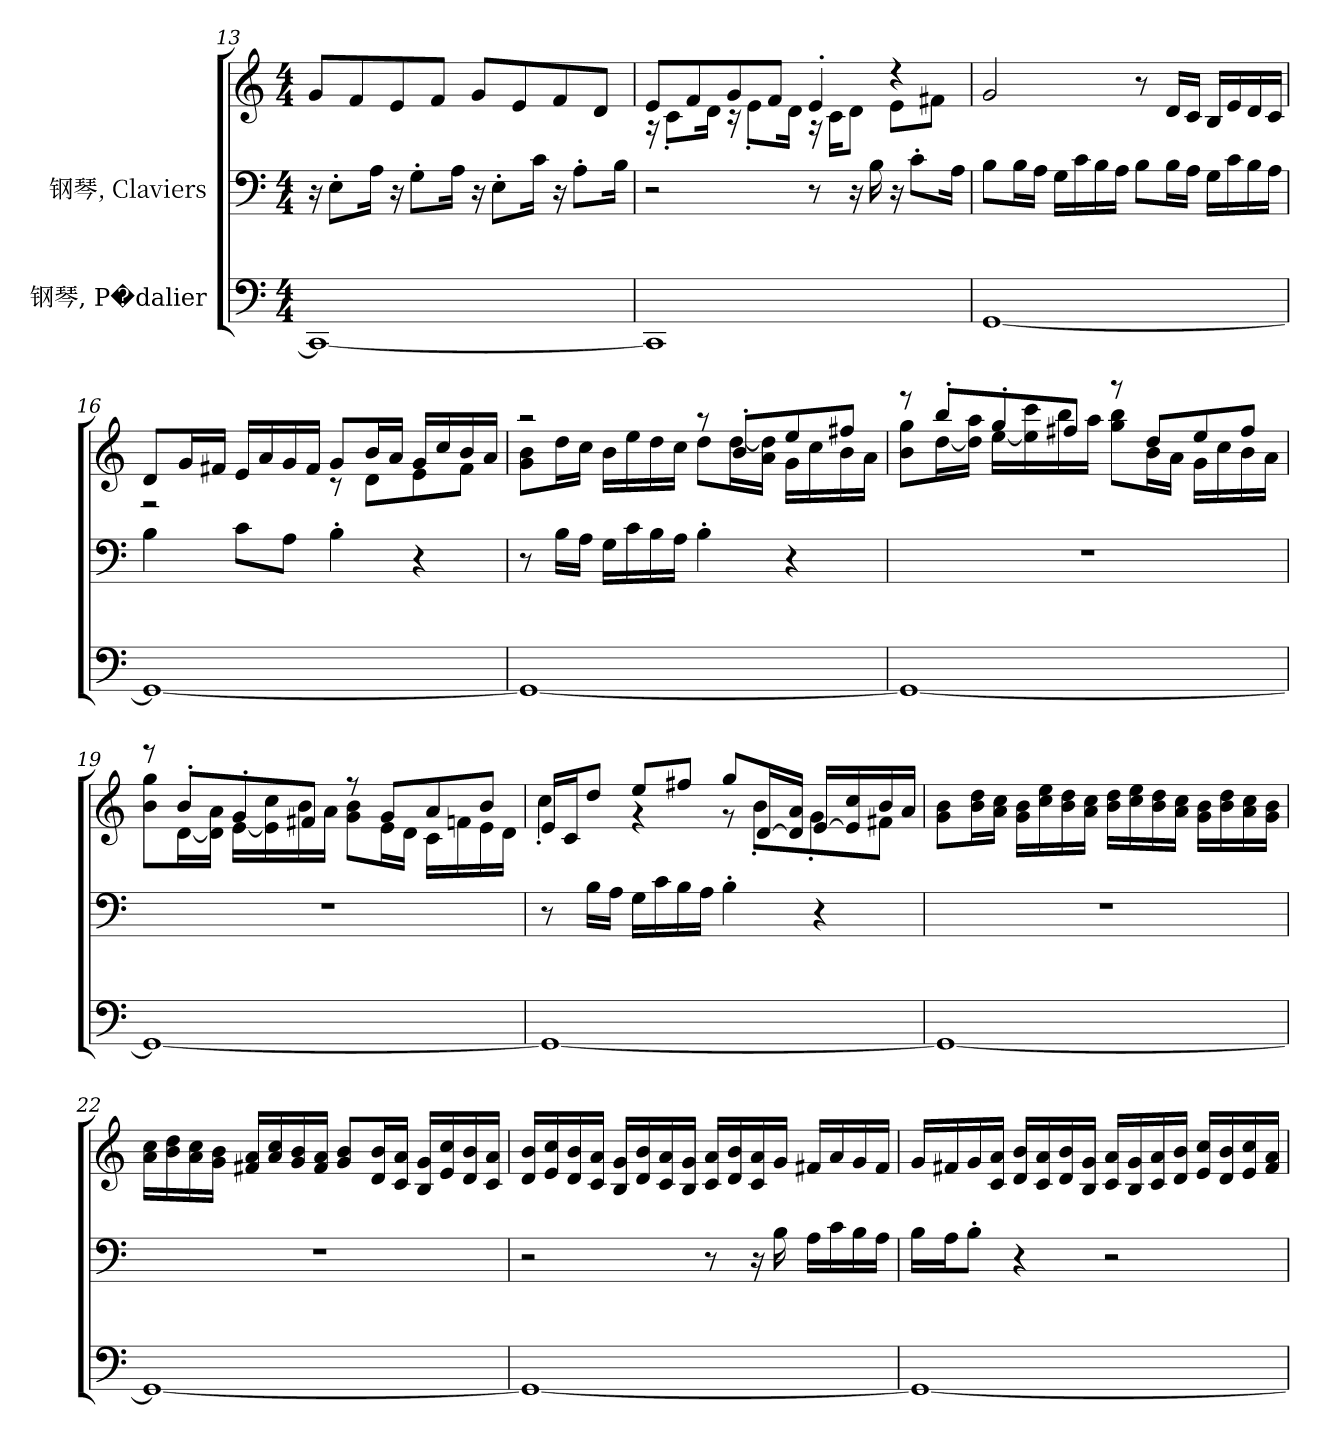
**kern	**kern	**kern
*part2	*part1	*part1
*staff3	*staff2	*staff1
*I"钢琴, P�dalier	*I"钢琴, Claviers	*
!!LO:LB:g=z
*clefF4	*clefF4	*clefG2
*k[]	*k[]	*k[]
*M4/4	*M4/4	*M4/4
=13	=13	=13
1CC_	16r	8g/L
.	8E'\L	.
.	.	8f/
.	16A\Jk	.
.	16r	8e/
.	8G'\L	.
.	.	8f/J
.	16A\Jk	.
.	16r	8g/L
.	8E'\L	.
.	.	8e/
.	16c\Jk	.
.	16r	8f/
.	8A'\L	.
.	.	8d/J
.	16B\Jk	.
=14	=14	=14
*	*	*^
1CC]	2r	8e/L	16r
.	.	.	8c'\L
.	.	8f/	.
.	.	.	16d\Jk
.	.	8g/	16r
.	.	.	8e'\L
.	.	8f/J	.
.	.	.	16d\Jk
.	8r	4e'/	16r
.	.	.	16c\KL
.	16r	.	8d\J
.	16B\	.	.
.	16r	4r	8e\L
.	8c'\L	.	.
.	.	.	8f#X\J
.	16A\Jk	.	.
*	*	*v	*v
=15	=15	=15
[1GG	8B\L	2g/
.	16B\L	.
.	16A\JJ	.
.	16G\LL	.
.	16c\	.
.	16B\	.
.	16A\JJ	.
.	8B\L	8r
.	16B\L	16d/LL
.	16A\JJ	16c/JJ
.	16G\LL	16B/LL
.	16c\	16e/
.	16B\	16d/
.	16A\JJ	16c/JJ
!!LO:LB:g=z
=16	=16	=16
*	*	*^
1GG_	4B\	8d/L	2r
.	.	16g/L	.
.	.	16f#X/JJ	.
.	8c\L	16e/LL	.
.	.	16a/	.
.	8A\J	16g/	.
.	.	16f#/JJ	.
.	4B'\	8g/L	8r
.	.	16b/L	8d\L
.	.	16a/JJ	.
.	4r	16g/LL	8e\
.	.	16cc/	.
.	.	16b/	8f#\J
.	.	16a/JJ	.
=17	=17	=17	=17
1GG_	8r	2r	8g\ 8b\L
.	16B\LL	.	16dd\L
.	16A\JJ	.	16cc\JJ
.	16G\LL	.	16b\LL
.	16c\	.	16ee\
.	16B\	.	16dd\
.	16A\JJ	.	16cc\JJ
.	4B'\	8r	8dd\L
.	.	8b'/L	[16dd\L
.	.	.	16a\ 16dd\]JJ
.	4r	8ee/	16g\LL
.	.	.	16cc\
.	.	8ff#X/J	16b\
.	.	.	16a\JJ
!!LO:LB:g=z	!!
=18	=18	=18	=18
1GG_	1r	8r	8b\ 8gg\L
.	.	8bb'/L	[16dd\L
.	.	.	16dd\] 16aa\JJ
.	.	8gg'/	[16ee\LL
.	.	.	16ee\] 16ccc\
.	.	8ff#X/J	16bb\
.	.	.	16aa\JJ
.	.	8r	8gg\ 8bb\L
.	.	8dd/L	16b\L
.	.	.	16a\JJ
.	.	8ee/	16g\LL
.	.	.	16cc\
.	.	8ff#/J	16b\
.	.	.	16a\JJ
=19	=19	=19	=19
1GG_	1r	8r	8b\ 8gg\L
.	.	8b'/L	[16d\L
.	.	.	16d\] 16a\JJ
.	.	8g'/	[16e\LL
.	.	.	16e\] 16cc\
.	.	8f#X/J	16b\
.	.	.	16a\JJ
.	.	8r	8g\ 8b\L
.	.	8g/L	16e\L
.	.	.	16d\JJ
.	.	8a/	16c\LL
.	.	.	16fn\
.	.	8b/J	16e\
.	.	.	16d\JJ
!!LO:PB:g=z	!!
=20	=20	=20	=20
1GG_	8r	16e/LL	4cc'\
.	.	16c/J	.
.	16B\LL	8dd/J	.
.	16A\JJ	.	.
.	16G\LL	8ee/L	4r
.	16c\	.	.
.	16B\	8ff#X/J	.
.	16A\JJ	.	.
.	4B'\	8gg/L	8r
.	.	[16d/L	8b'\L
.	.	16d/] 16a/JJ	.
.	4r	[16e/LL	8g'\
.	.	16e/] 16cc/	.
.	.	16b/	8f#X\J
.	.	16a/JJ	.
*	*	*v	*v
=21	=21	=21
1GG_	1r	8g\ 8b\L
.	.	16b\ 16dd\L
.	.	16a\ 16cc\JJ
.	.	16g\ 16b\LL
.	.	16cc\ 16ee\
.	.	16b\ 16dd\
.	.	16a\ 16cc\JJ
.	.	16b\ 16dd\LL
.	.	16cc\ 16ee\
.	.	16b\ 16dd\
.	.	16a\ 16cc\JJ
.	.	16g\ 16b\LL
.	.	16b\ 16dd\
.	.	16a\ 16cc\
.	.	16g\ 16b\JJ
!!LO:LB:g=z
=22	=22	=22
1GG_	1r	16a\ 16cc\LL
.	.	16b\ 16dd\
.	.	16a\ 16cc\
.	.	16g\ 16b\JJ
.	.	16f#X/ 16a/LL
.	.	16a/ 16cc/
.	.	16g/ 16b/
.	.	16f#/ 16a/JJ
.	.	8g/ 8b/L
.	.	16d/ 16b/L
.	.	16c/ 16a/JJ
.	.	16B/ 16g/LL
.	.	16e/ 16cc/
.	.	16d/ 16b/
.	.	16c/ 16a/JJ
=23	=23	=23
1GG_	2r	16d/ 16b/LL
.	.	16e/ 16cc/
.	.	16d/ 16b/
.	.	16c/ 16a/JJ
.	.	16B/ 16g/LL
.	.	16d/ 16b/
.	.	16c/ 16a/
.	.	16B/ 16g/JJ
.	8r	16c/ 16a/LL
.	.	16d/ 16b/
.	16r	16c/ 16a/
.	16B\	16g/JJ
.	16A\LL	16f#X/LL
.	16c\	16a/
.	16B\	16g/
.	16A\JJ	16f#/JJ
!!LO:LB:g=z
=24	=24	=24
1GG_	16B\LL	16g/LL
.	16A\J	16f#X/
.	8B'\J	16g/
.	.	16c/ 16a/JJ
.	4r	16d/ 16b/LL
.	.	16c/ 16a/
.	.	16d/ 16b/
.	.	16B/ 16g/JJ
.	2r	16c/ 16a/LL
.	.	16B/ 16g/
.	.	16c/ 16a/
.	.	16d/ 16b/JJ
.	.	16e/ 16cc/LL
.	.	16d/ 16b/
.	.	16e/ 16cc/
.	.	16f#/ 16a/JJ
=	=	=
*-	*-	*-
